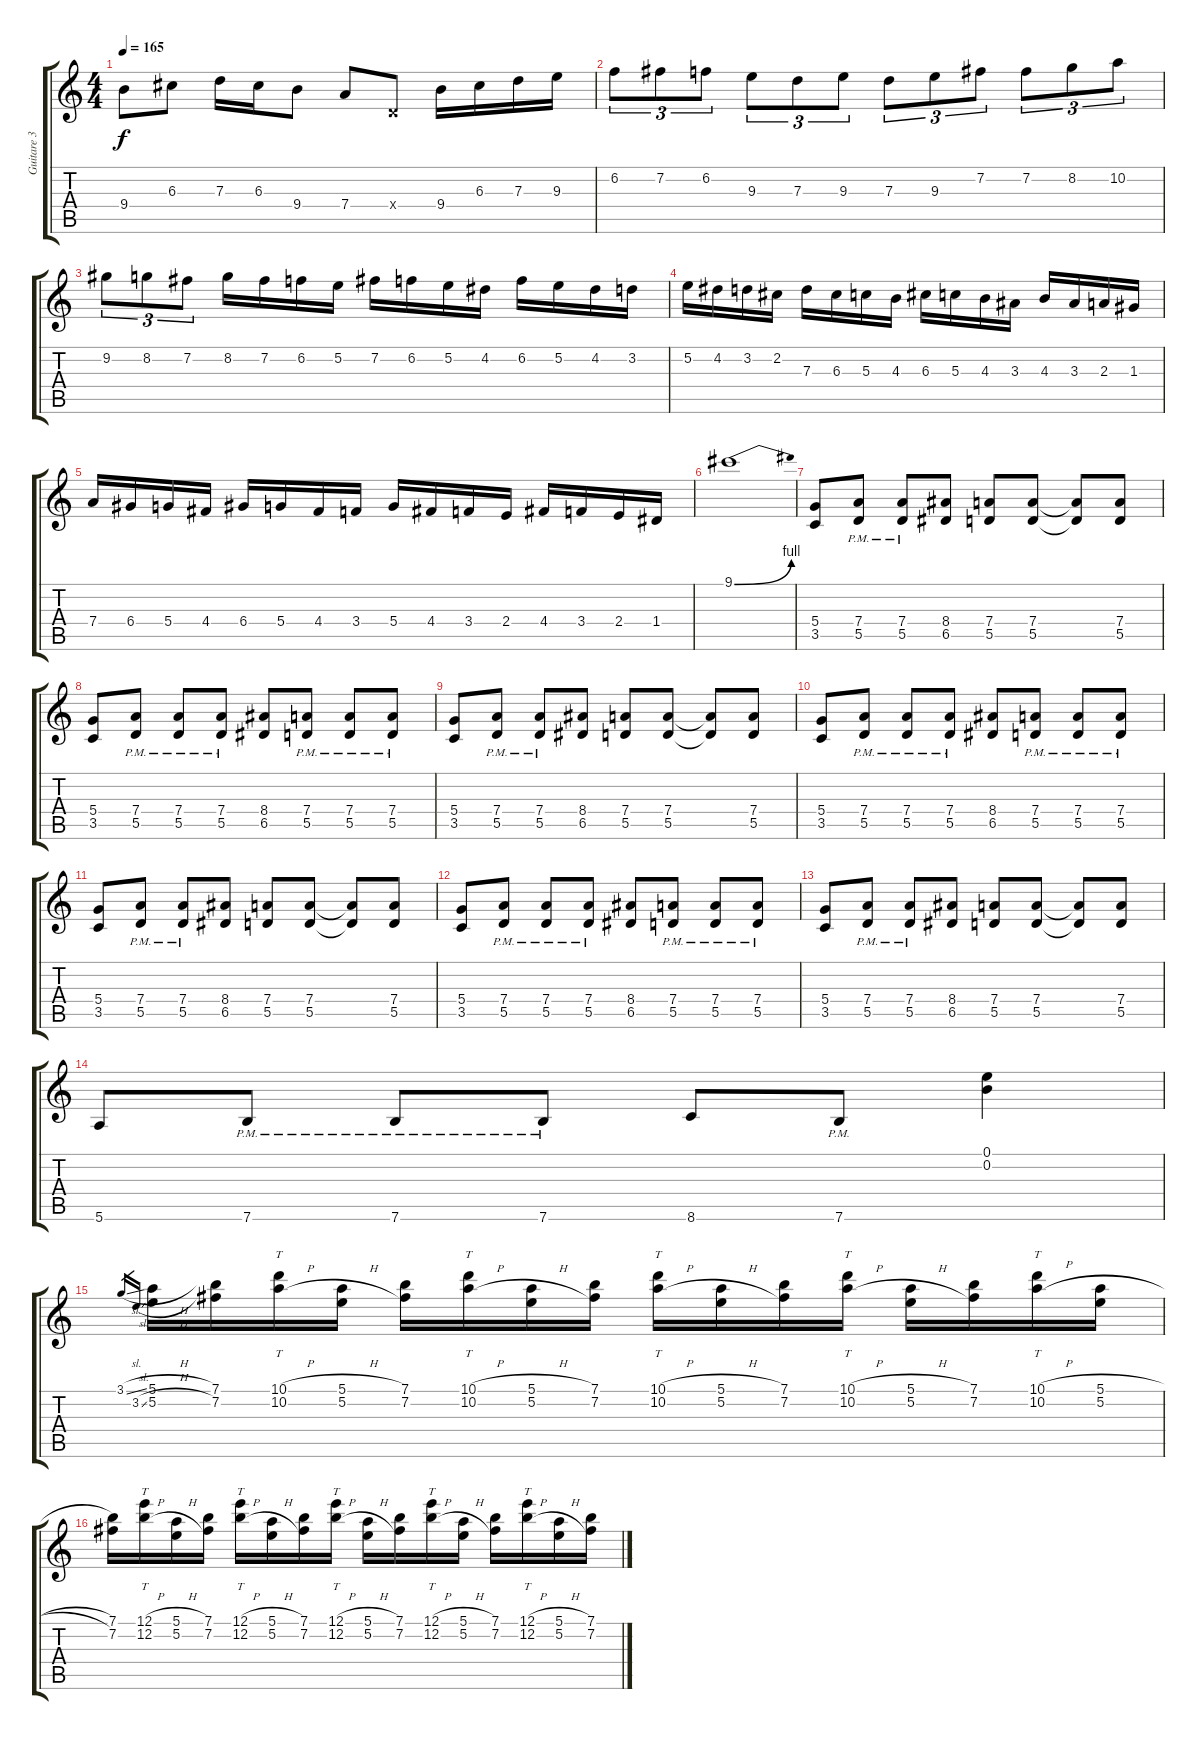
\track ("Guitare 3" "Guitare 3") {instrument overdrivenguitar}
\staff {score tabs}
\tuning (E4 B3 G3 D3 A2 E2) {hide}
\ts (4 4)
\tempo 165
\clef g2
\ks c
9.4.8{dy f} 6.3.8 7.3.16 6.3.16 9.4.8 7.4.8 0.4{x}.8 9.4.16 6.3.16 7.3.16 9.3.16 |
6.2.8{tu (3 2)} 7.2.8{tu (3 2)} 6.2.8{tu (3 2)} 9.3.8{tu (3 2)} 7.3.8{tu (3 2)} 9.3.8{tu (3 2)} 7.3.8{tu (3 2)} 9.3.8{tu (3 2)} 7.2.8{tu (3 2)} 7.2.8{tu (3 2)} 8.2.8{tu (3 2)} 10.2.8{tu (3 2)} |
9.2.8{tu (3 2)} 8.2.8{tu (3 2)} 7.2.8{tu (3 2)} 8.2.16 7.2.16 6.2.16 5.2.16 7.2.16 6.2.16 5.2.16 4.2.16 6.2.16 5.2.16 4.2.16 3.2.16 |
5.2.16 4.2.16 3.2.16 2.2.16 7.3.16 6.3.16 5.3.16 4.3.16 6.3.16 5.3.16 4.3.16 3.3.16 4.3.16 3.3.16 2.3.16 1.3.16 |
7.4.16 6.4.16 5.4.16 4.4.16 6.4.16 5.4.16 4.4.16 3.4.16 5.4.16 4.4.16 3.4.16 2.4.16 4.4.16 3.4.16 2.4.16 1.4.16 |
9.1{be (bend 0 0 60 4)}.1{volume 15} |
(5.4 3.5).8{volume 0} (7.4{pm} 5.5{pm}).8 (7.4{pm} 5.5{pm}).8 (8.4 6.5).8 (7.4 5.5).8 (7.4 5.5).8 (7.4{t} 5.5{t}).8 (7.4 5.5).8 |
(5.4 3.5).8 (7.4{pm} 5.5{pm}).8 (7.4{pm} 5.5{pm}).8 (7.4{pm} 5.5{pm}).8 (8.4 6.5).8 (7.4{pm} 5.5{pm}).8 (7.4{pm} 5.5{pm}).8 (7.4{pm} 5.5{pm}).8 |
(5.4 3.5).8 (7.4{pm} 5.5{pm}).8 (7.4{pm} 5.5{pm}).8 (8.4 6.5).8 (7.4 5.5).8 (7.4 5.5).8 (7.4{t} 5.5{t}).8 (7.4 5.5).8 |
(5.4 3.5).8 (7.4{pm} 5.5{pm}).8 (7.4{pm} 5.5{pm}).8 (7.4{pm} 5.5{pm}).8 (8.4 6.5).8 (7.4{pm} 5.5{pm}).8 (7.4{pm} 5.5{pm}).8 (7.4{pm} 5.5{pm}).8 |
(5.4 3.5).8 (7.4{pm} 5.5{pm}).8 (7.4{pm} 5.5{pm}).8 (8.4 6.5).8 (7.4 5.5).8 (7.4 5.5).8 (7.4{t} 5.5{t}).8 (7.4 5.5).8 |
(5.4 3.5).8 (7.4{pm} 5.5{pm}).8 (7.4{pm} 5.5{pm}).8 (7.4{pm} 5.5{pm}).8 (8.4 6.5).8 (7.4{pm} 5.5{pm}).8 (7.4{pm} 5.5{pm}).8 (7.4{pm} 5.5{pm}).8 |
(5.4 3.5).8 (7.4{pm} 5.5{pm}).8 (7.4{pm} 5.5{pm}).8 (8.4 6.5).8 (7.4 5.5).8 (7.4 5.5).8 (7.4{t} 5.5{t}).8 (7.4 5.5).8 |
5.6.8 7.6{pm}.8 7.6{pm}.8 7.6{pm}.8 8.6.8 7.6{pm}.8 (0.1 0.2).4 |
3.1{sl}.16{gr} 3.2{sl}.16{gr} (5.1{h} 5.2{h}).16 (7.1 7.2).16 (10.1{h} 10.2{h}).16{tt} (5.1{h} 5.2{h}).16 (7.1 7.2).16 (10.1{h} 10.2{h}).16{tt} (5.1{h} 5.2{h}).16 (7.1 7.2).16 (10.1{h} 10.2{h}).16{tt} (5.1{h} 5.2{h}).16 (7.1 7.2).16 (10.1{h} 10.2{h}).16{tt} (5.1{h} 5.2{h}).16 (7.1 7.2).16 (10.1{h} 10.2{h}).16{tt} (5.1{h} 5.2{h}).16 |
(7.1 7.2).16 (12.1{h} 12.2{h}).16{tt} (5.1{h} 5.2{h}).16 (7.1 7.2).16 (12.1{h} 12.2{h}).16{tt} (5.1{h} 5.2{h}).16 (7.1 7.2).16 (12.1{h} 12.2{h}).16{tt} (5.1{h} 5.2{h}).16 (7.1 7.2).16 (12.1{h} 12.2{h}).16{tt} (5.1{h} 5.2{h}).16 (7.1 7.2).16 (12.1{h} 12.2{h}).16{tt} (5.1{h} 5.2{h}).16 (7.1 7.2).16
